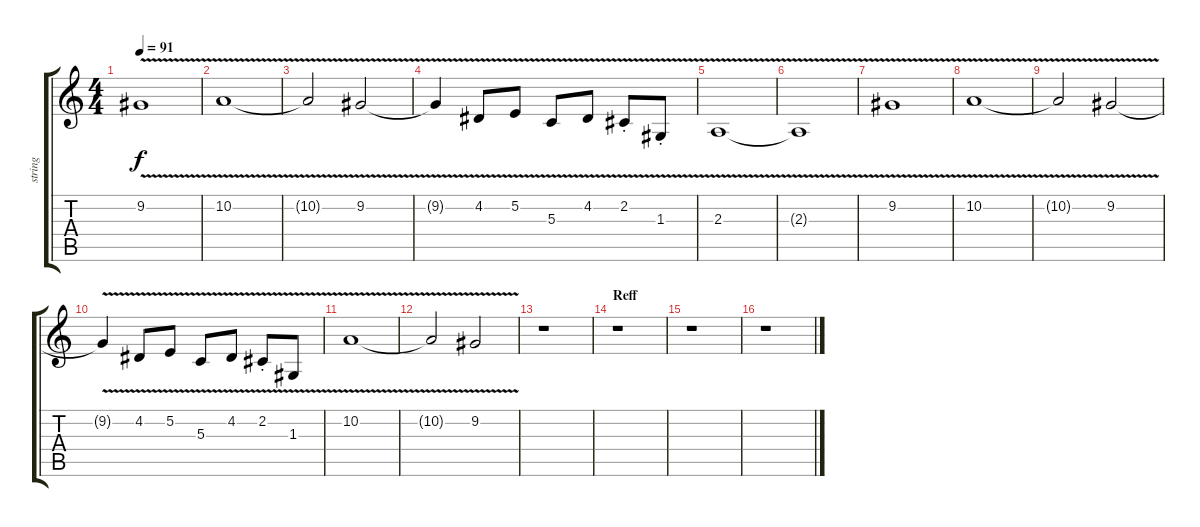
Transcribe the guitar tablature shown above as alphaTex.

\track ("string" "string") {instrument stringensemble1}
\staff {score tabs}
\tuning (E4 B3 G3 D3 A2 E2) {hide}
\ts (4 4)
\tempo 91
\clef g2
\ks c
9.2{v}.1{dy f} |
10.2{v}.1 |
10.2{t}.2 9.2{v}.2 |
9.2{t}.4 4.2{v}.8 5.2{v}.8 5.3{v}.8 4.2{v}.8 2.2{v st}.8 1.3{v st}.8 |
2.3{v}.1 |
2.3{v t}.1 |
9.2{v}.1 |
10.2{v}.1 |
10.2{t}.2 9.2{v}.2 |
9.2{t}.4 4.2{v}.8 5.2{v}.8 5.3{v}.8 4.2{v}.8 2.2{v st}.8 1.3{v}.8 |
10.2{v}.1 |
10.2{t}.2 9.2{v}.2 |
r.1 |
\section ("" "Reff")
r.1 |
r.1 |
r.1
